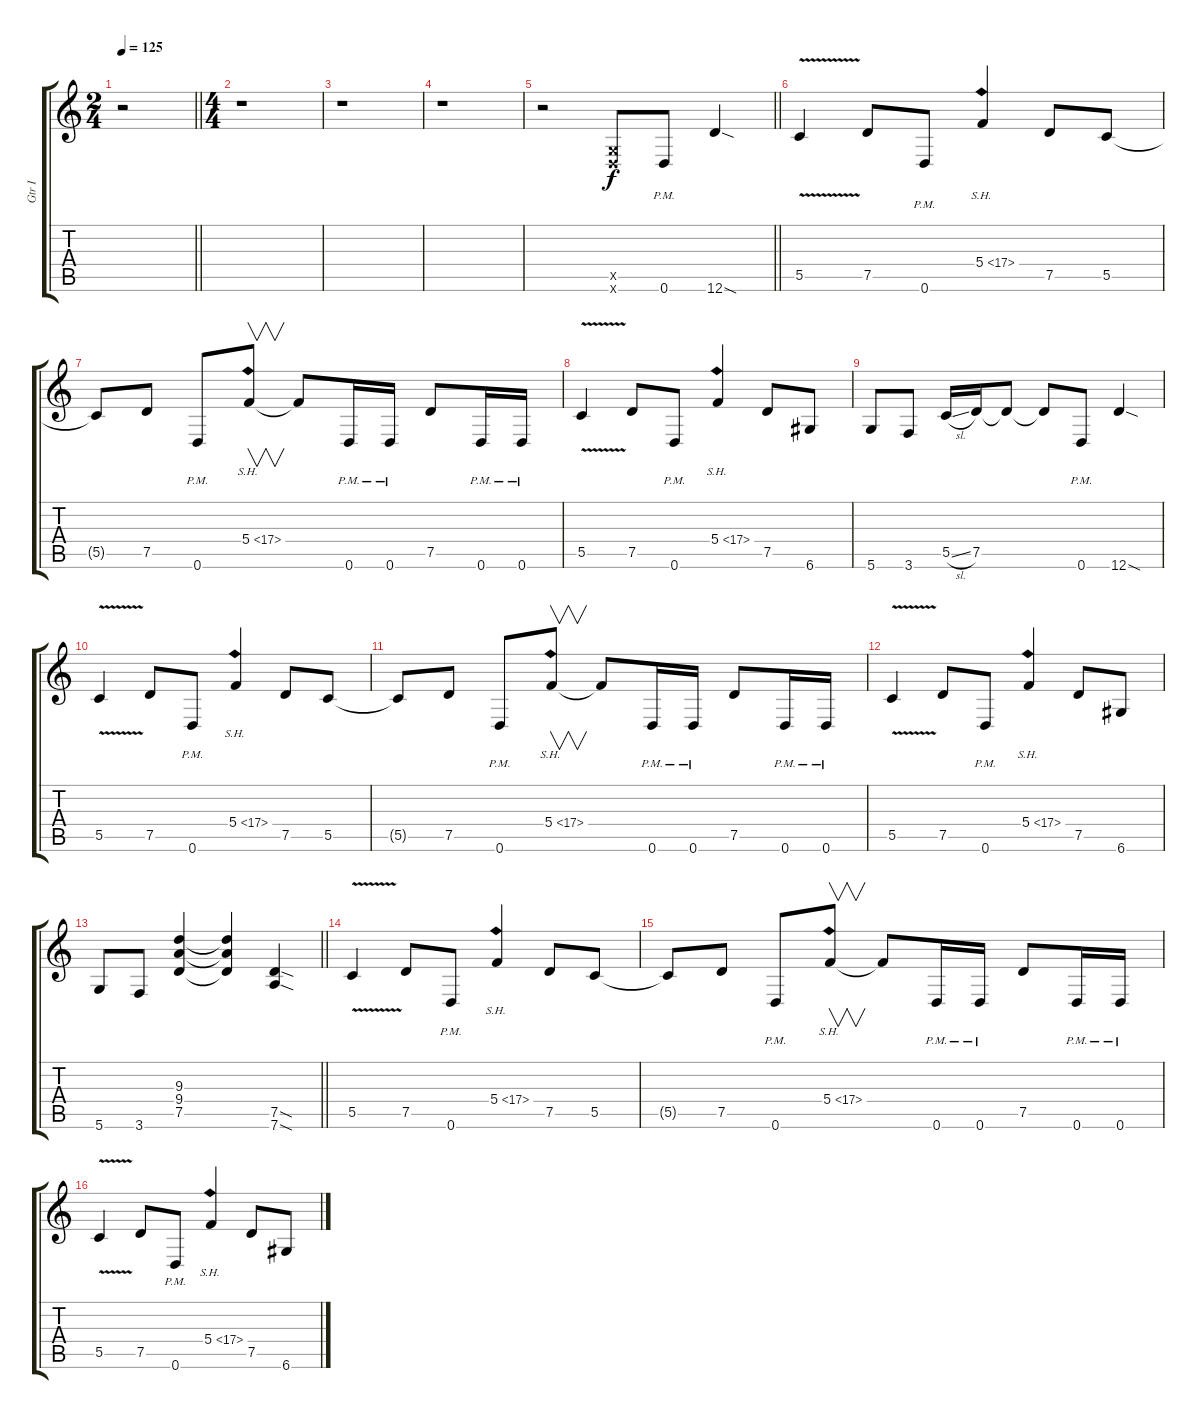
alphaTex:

\track ("Gtr I" "Gtr I") {instrument distortionguitar}
\staff {score tabs}
\tuning (D4 A3 F3 C3 G2 D2) {hide}
\ts (2 4)
\tempo 125
\clef g2
\barLineRight lightlight
\ks c
r.2{dy f instrument distortionguitar} |
\ts (4 4)
r.1 |
r.1 |
r.1 |
\barLineRight lightlight
r.2 (0.5{x} 0.6{x}).8 0.6{pm}.8 12.6{sod}.4 |
5.5{v}.4 7.5.8 0.6{pm}.8 5.4{sh 12}.4 7.5.8 5.5.8 |
5.5{t}.8 7.5.8 0.6{pm}.8 5.4{sh 12}.8{v} 5.4{t}.8 0.6{pm}.16 0.6{pm}.16 7.5.8 0.6{pm}.16 0.6{pm}.16 |
5.5{v}.4 7.5.8 0.6{pm}.8 5.4{sh 12}.4 7.5.8 6.6.8 |
5.6.8 3.6.8 5.5{sl}.16 7.5.16 7.5{t}.8 7.5{t}.8 0.6{pm}.8 12.6{sod}.4 |
5.5{v}.4 7.5.8 0.6{pm}.8 5.4{sh 12}.4 7.5.8 5.5.8 |
5.5{t}.8 7.5.8 0.6{pm}.8 5.4{sh 12}.8{v} 5.4{t}.8 0.6{pm}.16 0.6{pm}.16 7.5.8 0.6{pm}.16 0.6{pm}.16 |
5.5{v}.4 7.5.8 0.6{pm}.8 5.4{sh 12}.4 7.5.8 6.6.8 |
\barLineRight lightlight
5.6.8 3.6.8 (9.3 9.4 7.5).4 (9.3{t} 9.4{t} 7.5{t}).4 (7.5{sod} 7.6{sod}).4 |
5.5{v}.4 7.5.8 0.6{pm}.8 5.4{sh 12}.4 7.5.8 5.5.8 |
5.5{t}.8 7.5.8 0.6{pm}.8 5.4{sh 12}.8{v} 5.4{t}.8 0.6{pm}.16 0.6{pm}.16 7.5.8 0.6{pm}.16 0.6{pm}.16 |
5.5{v}.4 7.5.8 0.6{pm}.8 5.4{sh 12}.4 7.5.8 6.6.8
